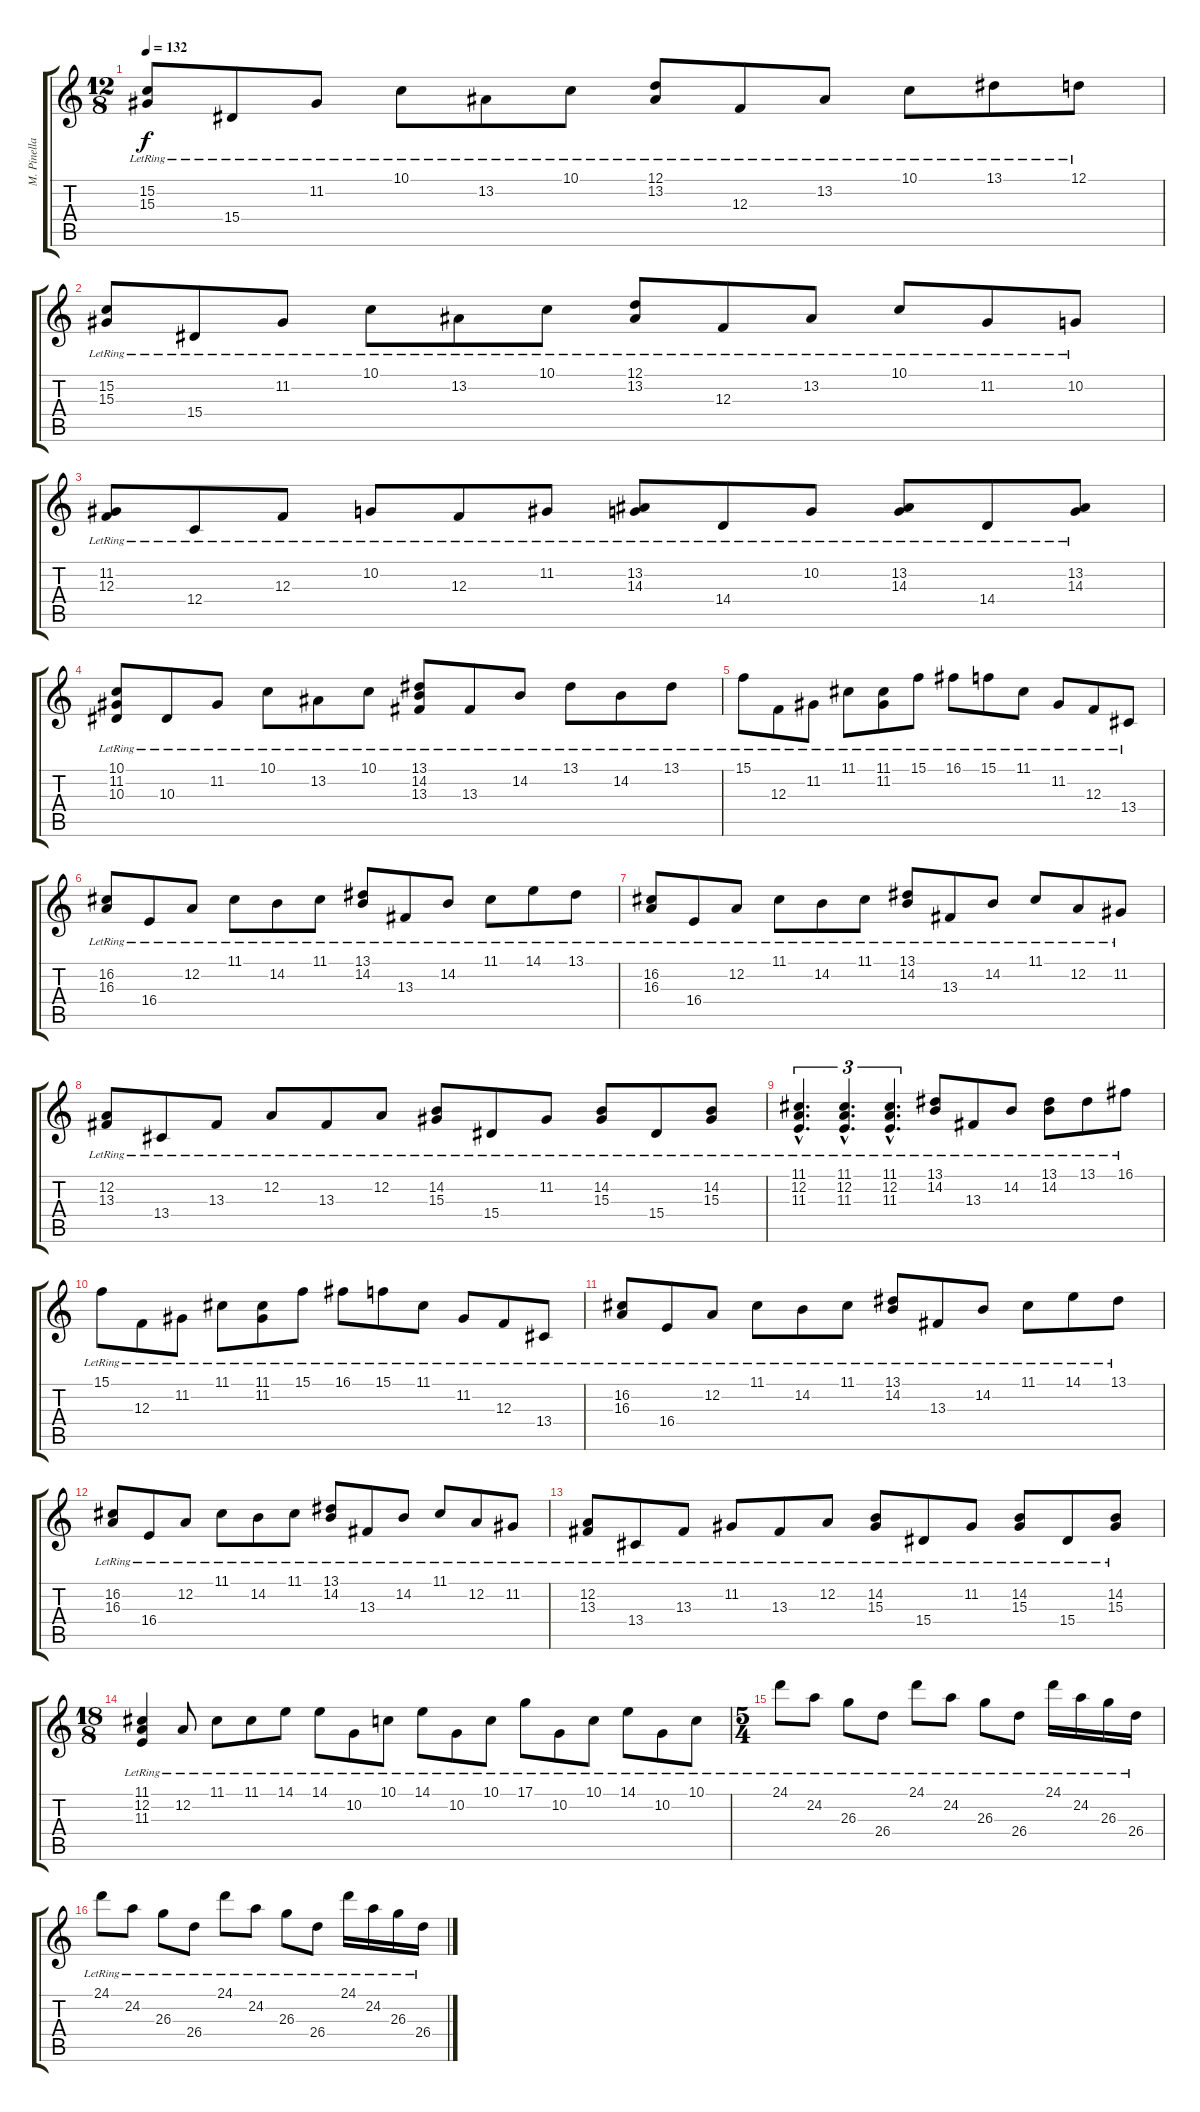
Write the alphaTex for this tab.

\track ("M. Pinella [Piano, Add. Guitar]" "M. Pinella") {instrument pad1newage}
\staff {score tabs}
\tuning (D4 A3 F3 C3 G2 D2) {hide}
\ts (12 8)
\tempo 132
\clef g2
\ks c
(15.2{lr} 15.3{lr}).8{dy f} 15.4{lr}.8 11.2{lr}.8 10.1{lr}.8 13.2{lr}.8 10.1{lr}.8 (12.1{lr} 13.2{lr}).8 12.3{lr}.8 13.2{lr}.8 10.1{lr}.8 13.1{lr}.8 12.1{lr}.8 |
(15.2{lr} 15.3{lr}).8 15.4{lr}.8 11.2{lr}.8 10.1{lr}.8 13.2{lr}.8 10.1{lr}.8 (12.1{lr} 13.2{lr}).8 12.3{lr}.8 13.2{lr}.8 10.1{lr}.8 11.2{lr}.8 10.2{lr}.8 |
(11.2{lr} 12.3{lr}).8 12.4{lr}.8 12.3{lr}.8 10.2{lr}.8 12.3{lr}.8 11.2{lr}.8 (13.2{lr} 14.3{lr}).8 14.4{lr}.8 10.2{lr}.8 (13.2{lr} 14.3{lr}).8 14.4{lr}.8 (13.2{lr} 14.3{lr}).8 |
(10.1{lr} 11.2{lr} 10.3{lr}).8 10.3{lr}.8 11.2{lr}.8 10.1{lr}.8 13.2{lr}.8 10.1{lr}.8 (13.1{lr} 14.2{lr} 13.3{lr}).8 13.3{lr}.8 14.2{lr}.8 13.1{lr}.8 14.2{lr}.8 13.1{lr}.8 |
15.1{lr}.8 12.3{lr}.8 11.2{lr}.8 11.1{lr}.8 (11.1{lr} 11.2{lr}).8 15.1{lr}.8 16.1{lr}.8 15.1{lr}.8 11.1{lr}.8 11.2{lr}.8 12.3{lr}.8 13.4{lr}.8 |
(16.2{lr} 16.3{lr}).8 16.4{lr}.8 12.2{lr}.8 11.1{lr}.8 14.2{lr}.8 11.1{lr}.8 (13.1{lr} 14.2{lr}).8 13.3{lr}.8 14.2{lr}.8 11.1{lr}.8 14.1{lr}.8 13.1{lr}.8 |
(16.2{lr} 16.3{lr}).8 16.4{lr}.8 12.2{lr}.8 11.1{lr}.8 14.2{lr}.8 11.1{lr}.8 (13.1{lr} 14.2{lr}).8 13.3{lr}.8 14.2{lr}.8 11.1{lr}.8 12.2{lr}.8 11.2{lr}.8 |
(12.2{lr} 13.3{lr}).8 13.4{lr}.8 13.3{lr}.8 12.2{lr}.8 13.3{lr}.8 12.2{lr}.8 (14.2{lr} 15.3{lr}).8 15.4{lr}.8 11.2{lr}.8 (14.2{lr} 15.3{lr}).8 15.4{lr}.8 (14.2{lr} 15.3{lr}).8 |
(11.1{hac lr} 12.2{hac lr} 11.3{hac lr}).4{d tu (3 2)} (11.1{hac lr} 12.2{hac lr} 11.3{hac lr}).4{d tu (3 2)} (11.1{hac lr} 12.2{hac lr} 11.3{hac lr}).4{d tu (3 2)} (13.1{lr} 14.2{lr}).8 13.3{lr}.8 14.2{lr}.8 (13.1{lr} 14.2{lr}).8 13.1{lr}.8 16.1{lr}.8 |
15.1{lr}.8 12.3{lr}.8 11.2{lr}.8 11.1{lr}.8 (11.1{lr} 11.2{lr}).8 15.1{lr}.8 16.1{lr}.8 15.1{lr}.8 11.1{lr}.8 11.2{lr}.8 12.3{lr}.8 13.4{lr}.8 |
(16.2{lr} 16.3{lr}).8 16.4{lr}.8 12.2{lr}.8 11.1{lr}.8 14.2{lr}.8 11.1{lr}.8 (13.1{lr} 14.2{lr}).8 13.3{lr}.8 14.2{lr}.8 11.1{lr}.8 14.1{lr}.8 13.1{lr}.8 |
(16.2{lr} 16.3{lr}).8 16.4{lr}.8 12.2{lr}.8 11.1{lr}.8 14.2{lr}.8 11.1{lr}.8 (13.1{lr} 14.2{lr}).8 13.3{lr}.8 14.2{lr}.8 11.1{lr}.8 12.2{lr}.8 11.2{lr}.8 |
(12.2{lr} 13.3{lr}).8 13.4{lr}.8 13.3{lr}.8 11.2{lr}.8 13.3{lr}.8 12.2{lr}.8 (14.2{lr} 15.3{lr}).8 15.4{lr}.8 11.2{lr}.8 (14.2{lr} 15.3{lr}).8 15.4{lr}.8 (14.2{lr} 15.3{lr}).8 |
\ts (18 8)
(11.1{lr} 12.2{lr} 11.3{lr}).4 12.2{lr}.8 11.1{lr}.8 11.1{lr}.8 14.1{lr}.8 14.1{lr}.8 10.2{lr}.8 10.1{lr}.8 14.1{lr}.8 10.2{lr}.8 10.1{lr}.8 17.1{lr}.8 10.2{lr}.8 10.1{lr}.8 14.1{lr}.8 10.2{lr}.8 10.1{lr}.8 |
\ts (5 4)
24.1{lr}.8{instrument pad1newage} 24.2{lr}.8 26.3{lr}.8 26.4{lr}.8 24.1{lr}.8 24.2{lr}.8 26.3{lr}.8 26.4{lr}.8 24.1{lr}.16 24.2{lr}.16 26.3{lr}.16 26.4{lr}.16 |
24.1{lr}.8 24.2{lr}.8 26.3{lr}.8 26.4{lr}.8 24.1{lr}.8 24.2{lr}.8 26.3{lr}.8 26.4{lr}.8 24.1{lr}.16 24.2{lr}.16 26.3{lr}.16 26.4{lr}.16
